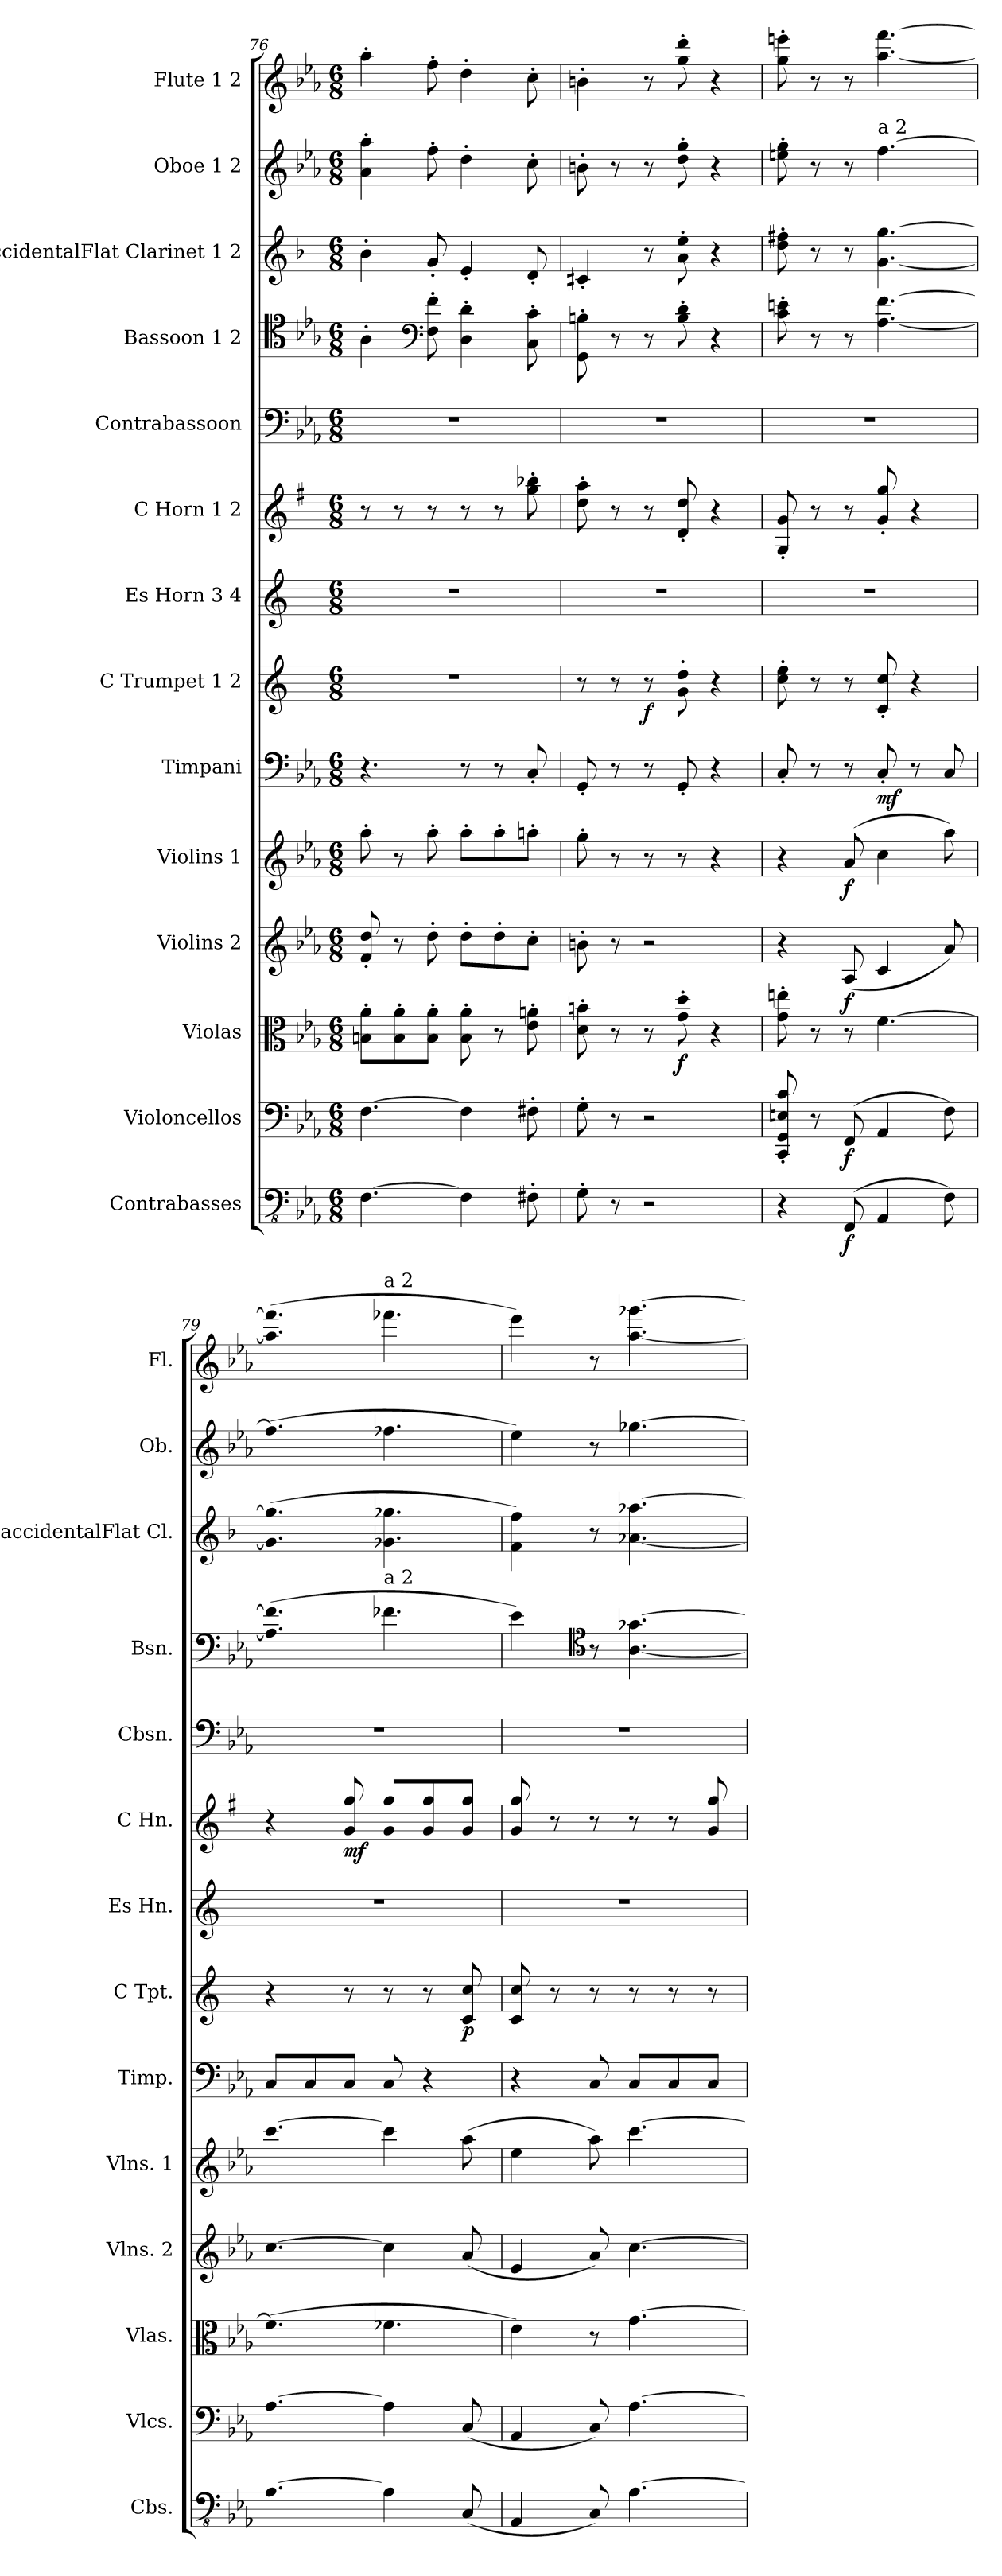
**kern	**dynam	**kern	**dynam	**kern	**dynam	**kern	**dynam	**kern	**dynam	**kern	**dynam	**kern	**dynam	**kern	**kern	**dynam	**kern	**kern	**kern	**kern	**kern
*part14	*part14	*part13	*part13	*part12	*part12	*part11	*part11	*part10	*part10	*part9	*part9	*part8	*part8	*part7	*part6	*part6	*part5	*part4	*part3	*part2	*part1
*staff14	*staff14	*staff13	*staff13	*staff12	*staff12	*staff11	*staff11	*staff10	*staff10	*staff9	*staff9	*staff8	*staff8	*staff7	*staff6	*staff6	*staff5	*staff4	*staff3	*staff2	*staff1
*I"Contrabasses	*	*I"Violoncellos	*	*I"Violas	*	*I"Violins 2	*	*I"Violins 1	*	*I"Timpani	*	*I"C Trumpet 1 2	*	*I"Es Horn 3 4	*I"C Horn 1 2	*	*I"Contrabassoon	*I"Bassoon 1 2	*I"BaccidentalFlat Clarinet 1 2	*I"Oboe 1 2	*I"Flute  1 2
*I'Cbs.	*	*I'Vlcs.	*	*I'Vlas.	*	*I'Vlns. 2	*	*I'Vlns. 1	*	*I'Timp.	*	*I'C Tpt.	*	*I'Es Hn.	*I'C Hn.	*	*I'Cbsn.	*I'Bsn.	*I'BaccidentalFlat Cl.	*I'Ob.	*I'Fl.
*clefFv4	*	*clefF4	*	*clefC3	*	*clefG2	*	*clefG2	*	*clefF4	*	*clefG2	*	*clefG2	*clefG2	*	*clefF4	*clefC4	*clefG2	*clefG2	*clefG2
*	*	*	*	*	*	*	*	*	*	*	*	*	*	*ITrd5c9	*ITrd4c7	*	*ITrd7c12	*	*ITrd1c2	*	*
*k[b-e-a-]	*	*k[b-e-a-]	*	*k[b-e-a-]	*	*k[b-e-a-]	*	*k[b-e-a-]	*	*k[b-e-a-]	*	*k[]	*	*k[b-e-a-]	*k[]	*	*k[b-e-a-]	*k[b-e-a-]	*k[b-e-a-]	*k[b-e-a-]	*k[b-e-a-]
*M6/8	*	*M6/8	*	*M6/8	*	*M6/8	*	*M6/8	*	*M6/8	*	*M6/8	*	*M6/8	*M6/8	*	*M6/8	*M6/8	*M6/8	*M6/8	*M6/8
=76	=76	=76	=76	=76	=76	=76	=76	=76	=76	=76	=76	=76	=76	=76	=76	=76	=76	=76	=76	=76	=76
[4.FF\	.	[4.F\	.	8Bn\' 8a-\'L	.	8f/' 8dd/'	.	8aa-'\	.	4.r	.	2.r	.	2.r	8r	.	2.r	4A-'\	4a-'\	4a-\' 4aa-\'	4aa-'\
.	.	.	.	8B\' 8a-\'	.	8r	.	8r	.	.	.	.	.	.	8r	.	.	.	.	.	.
*	*	*	*	*	*	*	*	*	*	*	*	*	*	*	*	*	*	*clefF4	*	*	*
.	.	.	.	8B\' 8a-\'J	.	8dd'\	.	8aa-'\	.	.	.	.	.	.	8r	.	.	8F\' 8f\'	8f'/	8ff'\	8ff'\
4FF\]	.	4F\]	.	8B\' 8a-\'	.	8dd'\L	.	8aa-'\L	.	8r	.	.	.	.	8r	.	.	4D\' 4d\'	4d'/	4dd'\	4dd'\
.	.	.	.	8r	.	8dd'\	.	8aa-'\	.	8r	.	.	.	.	8r	.	.	.	.	.	.
8FF#X'\	.	8F#X'\	.	8e-\' 8an\'	.	8cc'\J	.	8aan'\J	.	8C'/	.	.	.	.	8cc\' 8ee-X\'	.	.	8C\' 8c\'	8c'/	8cc'\	8cc'\
=77	=77	=77	=77	=77	=77	=77	=77	=77	=77	=77	=77	=77	=77	=77	=77	=77	=77	=77	=77	=77	=77
8GG'\	.	8G'\	.	8d\' 8bn\'	.	8bn'\	.	8gg'\	.	8GG'/	.	8r	.	2.r	8g\' 8dd\'	.	2.r	8GG\' 8Bn\'	4Bn'/	8bn'\	4bn'\
8r	.	8r	.	8r	.	8r	.	8r	.	8r	.	8r	.	.	8r	.	.	8r	.	8r	.
!	!	!	!	!	!	!	!	!	!	!	!	!	!LO:DY:b	!	!	!	!	!	!	!	!
2r	.	2r	.	8r	.	2r	.	8r	.	8r	.	8r	f	.	8r	.	.	8r	8r	8r	8r
!	!	!	!	!	!LO:DY:b	!	!	!	!	!	!	!	!	!	!	!	!	!	!	!	!
.	.	.	.	8g\' 8dd\'	f	.	.	8r	.	8GG'/	.	8g\' 8dd\'	.	.	8G/' 8g/'	.	.	8B\' 8d\'	8g\' 8dd\'	8dd\' 8gg\'	8gg\' 8ddd\'
.	.	.	.	4r	.	.	.	4r	.	4r	.	4r	.	.	4r	.	.	4r	4r	4r	4r
=78	=78	=78	=78	=78	=78	=78	=78	=78	=78	=78	=78	=78	=78	=78	=78	=78	=78	=78	=78	=78	=78
4r	.	8CC/' 8GG/' 8En/' 8c/'	.	8g\' 8een\'	.	4r	.	4r	.	8C'/	.	8cc\' 8ee\'	.	2.r	8C/' 8c/'	.	2.r	8c\' 8en\'	8cc\' 8een\'	8een\' 8gg\'	8gg\' 8eeen\'
.	.	8r	.	8r	.	.	.	.	.	8r	.	8r	.	.	8r	.	.	8r	8r	8r	8r
!	!LO:DY:b	!	!LO:DY:b	!	!	!	!LO:DY:b	!	!LO:DY:b	!	!	!	!	!	!	!	!	!	!	!	!
(>8FFF/	f	(>8FF/	f	8r	.	(<8A-/	f	(>8a-/	f	8r	.	8r	.	.	8r	.	.	8r	8r	8r	8r
!	!	!	!	!	!	!	!	!	!	!	!	!	!	!	!	!	!	!	!	!LO:TX:a:t=a 2	!
!	!	!	!	!	!	!	!	!	!	!	!LO:DY:b	!	!	!	!	!	!	!	!	!	!
4AAA-/	.	4AA-/	.	[4.f\	.	4c/	.	4cc\	.	8C'/	mf	8c/' 8cc/'	.	.	8c/' 8cc/'	.	.	[4.A-\ [4.f\	[4.f\ [4.ff\	[4.ff\	[4.aa-\ [4.fff\
.	.	.	.	.	.	.	.	.	.	8r	.	4r	.	.	4r	.	.	.	.	.	.
8FF\)	.	8F\)	.	.	.	8a-/)	.	8aa-\)	.	8C/	.	.	.	.	.	.	.	.	.	.	.
!!LO:PB:g=z
=79	=79	=79	=79	=79	=79	=79	=79	=79	=79	=79	=79	=79	=79	=79	=79	=79	=79	=79	=79	=79	=79
[4.AA-\	.	[4.A-\	.	(>4.f\]	.	[4.cc\	.	[4.ccc\	.	8C/L	.	4r	.	2.r	4r	.	2.r	(>4.A-\] 4.f\]	(>4.f\] 4.ff\]	(>4.ff\]	(>4.aa-\] 4.fff\]
.	.	.	.	.	.	.	.	.	.	8C/	.	.	.	.	.	.	.	.	.	.	.
!	!	!	!	!	!	!	!	!	!	!	!	!	!	!	!	!LO:DY:b	!	!	!	!	!
.	.	.	.	.	.	.	.	.	.	8C/J	.	8r	.	.	8c/ 8cc/	mf	.	.	.	.	.
!	!	!	!	!	!	!	!	!	!	!	!	!	!	!	!	!	!	!	!	!	!LO:TX:a:t=a 2
!	!	!	!	!	!	!	!	!	!	!	!	!	!	!	!	!	!	!LO:TX:a:t=a 2	!	!	!
4AA-\]	.	4A-\]	.	4.f-X\	.	4cc\]	.	4ccc\]	.	8C/	.	8r	.	.	8c/ 8cc/L	.	.	4.f-X\	4.f-X\ 4.ff-X\	4.ff-X\	4.fff-X\
.	.	.	.	.	.	.	.	.	.	4r	.	8r	.	.	8c/ 8cc/	.	.	.	.	.	.
!	!	!	!	!	!	!	!	!	!	!	!	!	!LO:DY:b	!	!	!	!	!	!	!	!
(<8CC/	.	(<8C/	.	.	.	(<8a-/	.	(>8aa-\	.	.	.	8c/ 8cc/	p	.	8c/ 8cc/J	.	.	.	.	.	.
=80	=80	=80	=80	=80	=80	=80	=80	=80	=80	=80	=80	=80	=80	=80	=80	=80	=80	=80	=80	=80	=80
4AAA-/	.	4AA-/	.	4e-\)	.	4e-/	.	4ee-\	.	4r	.	8c/ 8cc/	.	2.r	8c/ 8cc/	.	2.r	4e-\)	4e-\ 4ee-\)	4ee-\)	4eee-\)
.	.	.	.	.	.	.	.	.	.	.	.	8r	.	.	8r	.	.	.	.	.	.
*	*	*	*	*	*	*	*	*	*	*	*	*	*	*	*	*	*	*clefC4	*	*	*
8CC/)	.	8C/)	.	8r	.	8a-/)	.	8aa-\)	.	8C/	.	8r	.	.	8r	.	.	8r	8r	8r	8r
[4.AA-\	.	[4.A-\	.	[4.g\	.	[4.cc\	.	[4.ccc\	.	8C/L	.	8r	.	.	8r	.	.	[4.A-\ [4.g-X\	[4.g-X\ [4.gg-X\	[4.gg-X\	[4.aa-\ [4.ggg-X\
.	.	.	.	.	.	.	.	.	.	8C/	.	8r	.	.	8r	.	.	.	.	.	.
.	.	.	.	.	.	.	.	.	.	8C/J	.	8r	.	.	8c/ 8cc/	.	.	.	.	.	.
=	=	=	=	=	=	=	=	=	=	=	=	=	=	=	=	=	=	=	=	=	=
*-	*-	*-	*-	*-	*-	*-	*-	*-	*-	*-	*-	*-	*-	*-	*-	*-	*-	*-	*-	*-	*-
